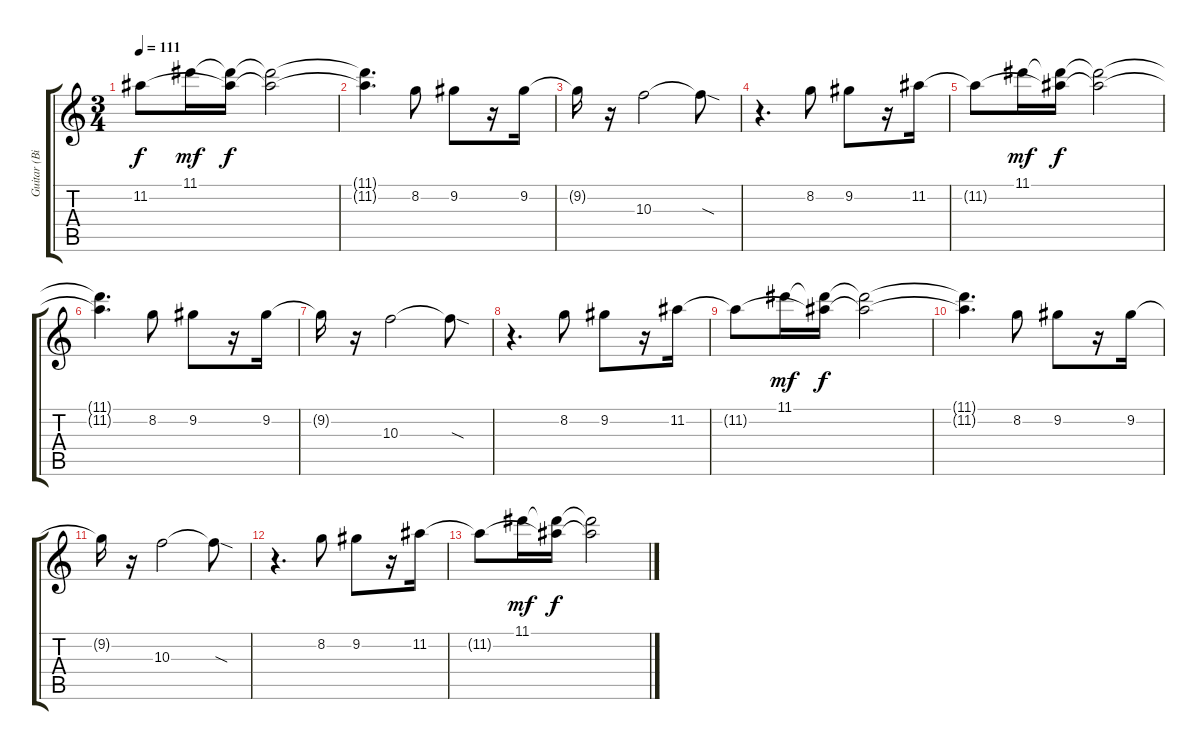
\track ("Guitar (Billie Joe Armstrong)" "Guitar (Bi") {instrument overdrivenguitar}
\staff {score tabs}
\tuning (E4 B3 G3 D3 A2 E2) {hide}
\ts (3 4)
\tempo 111
\clef g2
\ks c
11.2{t}.8{dy f} 11.1.16{dy mf} (11.1{t} 11.2{t}).16{dy f} (11.1{t} 11.2{t}).2 |
(11.1{t} 11.2{t}).4{d} 8.2.8 9.2.8 r.16 9.2.16 |
9.2{t}.16 r.16 10.3.2 10.3{sod t}.8 |
r.4{d} 8.2.8 9.2.8 r.16 11.2.16 |
11.2{t}.8 11.1.16{dy mf} (11.1{t} 11.2{t}).16{dy f} (11.1{t} 11.2{t}).2 |
(11.1{t} 11.2{t}).4{d volume 4} 8.2.8 9.2.8 r.16 9.2.16 |
9.2{t}.16 r.16 10.3.2 10.3{sod t}.8 |
r.4{d} 8.2.8 9.2.8 r.16 11.2.16 |
11.2{t}.8 11.1.16{dy mf} (11.1{t} 11.2{t}).16{dy f} (11.1{t} 11.2{t}).2 |
(11.1{t} 11.2{t}).4{d} 8.2.8 9.2.8 r.16 9.2.16 |
9.2{t}.16 r.16 10.3.2 10.3{sod t}.8 |
r.4{d volume 0} 8.2.8 9.2.8 r.16 11.2.16 |
11.2{t}.8 11.1.16{dy mf} (11.1{t} 11.2{t}).16{dy f} (11.1{t} 11.2{t}).2
